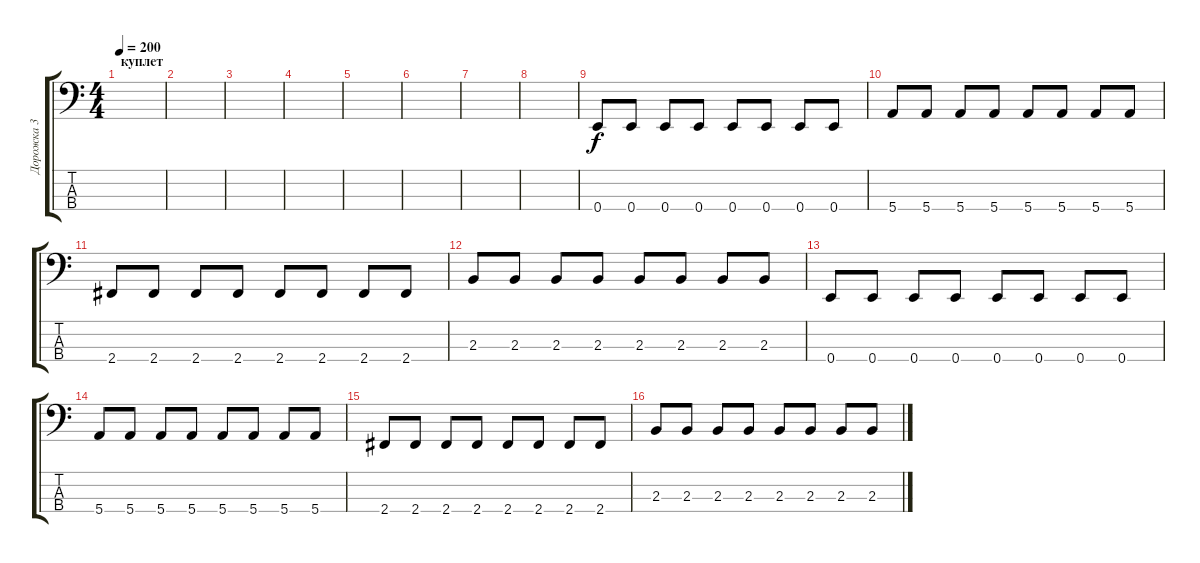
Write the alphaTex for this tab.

\track ("Дорожка 3" "Дорожка 3") {instrument electricbassfinger}
\staff {score tabs}
\tuning (G2 D2 A1 E1) {hide}
\ts (4 4)
\section ("" "куплет")
\tempo 200
\clef f4
\ks c
|
|
|
|
|
|
|
|
0.4.8 0.4.8 0.4.8 0.4.8 0.4.8 0.4.8 0.4.8 0.4.8 |
5.4.8 5.4.8 5.4.8 5.4.8 5.4.8 5.4.8 5.4.8 5.4.8 |
2.4.8 2.4.8 2.4.8 2.4.8 2.4.8 2.4.8 2.4.8 2.4.8 |
2.3.8 2.3.8 2.3.8 2.3.8 2.3.8 2.3.8 2.3.8 2.3.8 |
0.4.8 0.4.8 0.4.8 0.4.8 0.4.8 0.4.8 0.4.8 0.4.8 |
5.4.8 5.4.8 5.4.8 5.4.8 5.4.8 5.4.8 5.4.8 5.4.8 |
2.4.8 2.4.8 2.4.8 2.4.8 2.4.8 2.4.8 2.4.8 2.4.8 |
2.3.8 2.3.8 2.3.8 2.3.8 2.3.8 2.3.8 2.3.8 2.3.8
